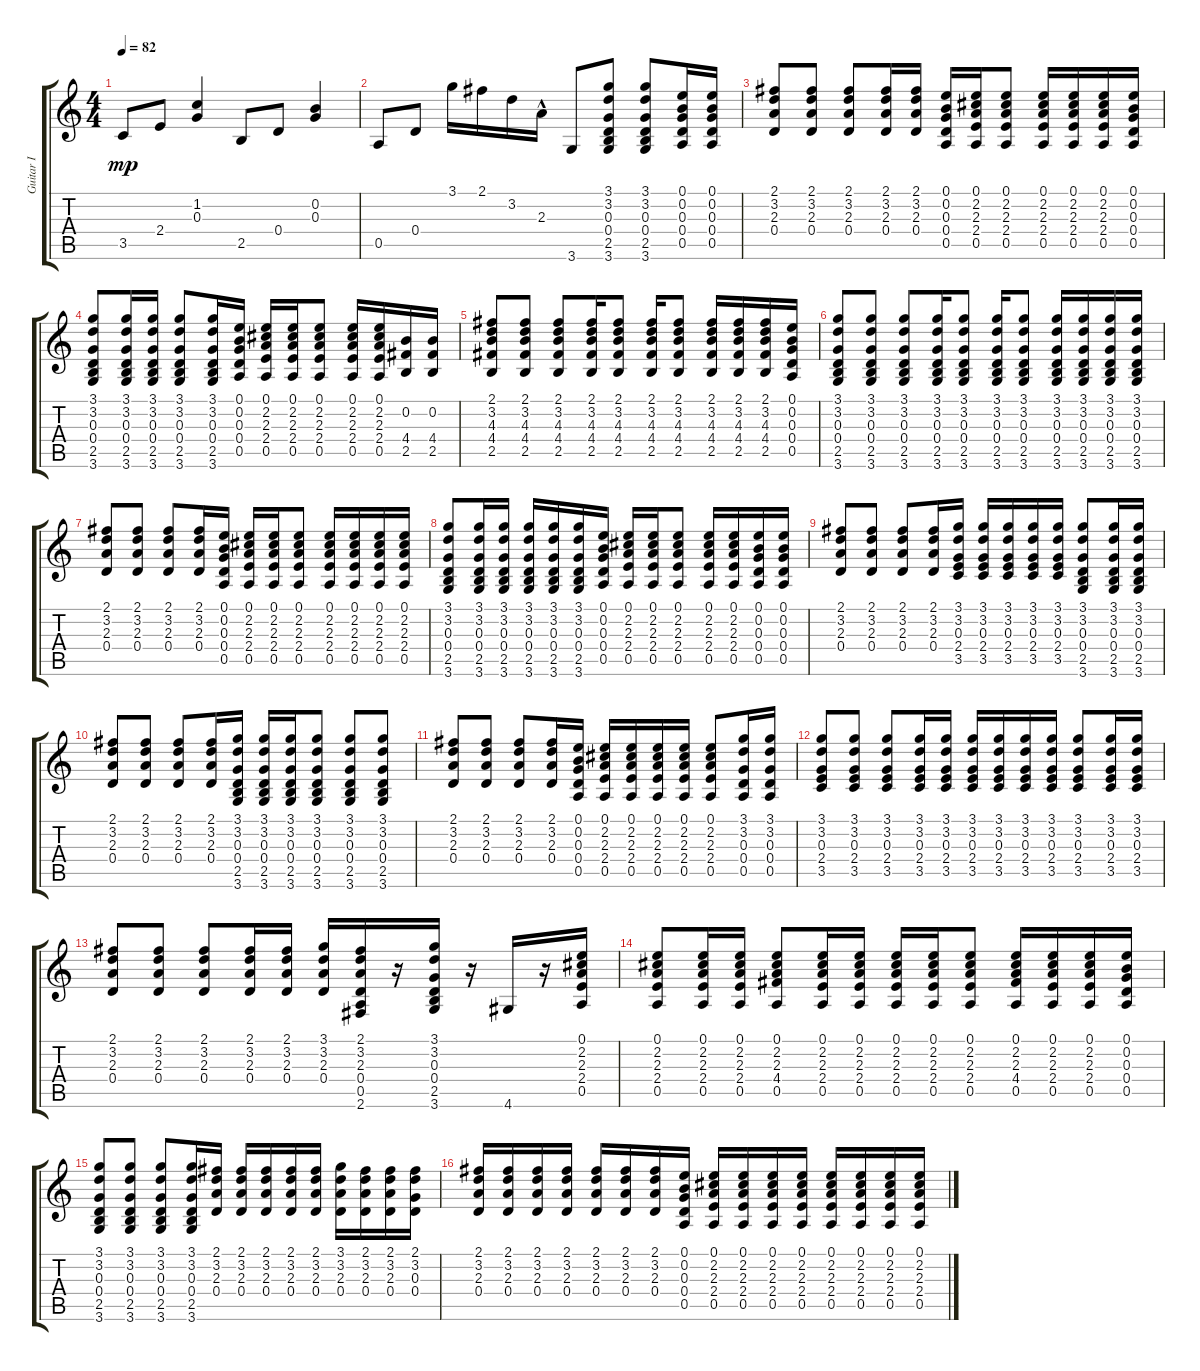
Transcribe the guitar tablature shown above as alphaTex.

\track ("Guitar I" "Guitar I") {instrument acousticguitarsteel}
\staff {score tabs}
\tuning (E4 B3 G3 D3 A2 E2) {hide}
\ts (4 4)
\tempo 82
\clef g2
\ks c
3.5.8{dy mp} 2.4.8 (1.2 0.3).4 2.5.8 0.4.8 (0.2 0.3).4 |
0.5.8 0.4.8 3.1.16 2.1.16 3.2.16 2.3{hac}.16 3.6.8 (3.1 3.2 0.3 0.4 2.5 3.6).8 (3.1 3.2 0.3 0.4 2.5 3.6).8 (0.1 0.2 0.3 0.4 0.5).16 (0.1 0.2 0.3 0.4 0.5).16 |
(2.1 3.2 2.3 0.4).8 (2.1 3.2 2.3 0.4).8 (2.1 3.2 2.3 0.4).8 (2.1 3.2 2.3 0.4).16 (2.1 3.2 2.3 0.4).16 (0.1 0.2 0.3 0.4 0.5).16 (0.1 2.2 2.3 2.4 0.5).16 (0.1 2.2 2.3 2.4 0.5).8 (0.1 2.2 2.3 2.4 0.5).16 (0.1 2.2 2.3 2.4 0.5).16 (0.1 2.2 2.3 2.4 0.5).16 (0.1 0.2 0.3 0.4 0.5).16 |
(3.1 3.2 0.3 0.4 2.5 3.6).8 (3.1 3.2 0.3 0.4 2.5 3.6).16 (3.1 3.2 0.3 0.4 2.5 3.6).16 (3.1 3.2 0.3 0.4 2.5 3.6).8 (3.1 3.2 0.3 0.4 2.5 3.6).16 (0.1 0.2 0.3 0.4 0.5).16 (0.1 2.2 2.3 2.4 0.5).16 (0.1 2.2 2.3 2.4 0.5).16 (0.1 2.2 2.3 2.4 0.5).8 (0.1 2.2 2.3 2.4 0.5).16 (0.1 2.2 2.3 2.4 0.5).16 (0.2 4.4 2.5).16 (0.2 4.4 2.5).16 |
(2.1 3.2 4.3 4.4 2.5).8 (2.1 3.2 4.3 4.4 2.5).8 (2.1 3.2 4.3 4.4 2.5).8 (2.1 3.2 4.3 4.4 2.5).16 (2.1 3.2 4.3 4.4 2.5).8 (2.1 3.2 4.3 4.4 2.5).16 (2.1 3.2 4.3 4.4 2.5).8 (2.1 3.2 4.3 4.4 2.5).16 (2.1 3.2 4.3 4.4 2.5).16 (2.1 3.2 4.3 4.4 2.5).16 (0.1 0.2 0.3 0.4 0.5).16 |
(3.1 3.2 0.3 0.4 2.5 3.6).8 (3.1 3.2 0.3 0.4 2.5 3.6).8 (3.1 3.2 0.3 0.4 2.5 3.6).8 (3.1 3.2 0.3 0.4 2.5 3.6).16 (3.1 3.2 0.3 0.4 2.5 3.6).8 (3.1 3.2 0.3 0.4 2.5 3.6).16 (3.1 3.2 0.3 0.4 2.5 3.6).8 (3.1 3.2 0.3 0.4 2.5 3.6).16 (3.1 3.2 0.3 0.4 2.5 3.6).16 (3.1 3.2 0.3 0.4 2.5 3.6).16 (3.1 3.2 0.3 0.4 2.5 3.6).16 |
(2.1 3.2 2.3 0.4).8 (2.1 3.2 2.3 0.4).8 (2.1 3.2 2.3 0.4).8 (2.1 3.2 2.3 0.4).16 (0.1 0.2 0.3 0.4 0.5).16 (0.1 2.2 2.3 2.4 0.5).16 (0.1 2.2 2.3 2.4 0.5).16 (0.1 2.2 2.3 2.4 0.5).8 (0.1 2.2 2.3 2.4 0.5).16 (0.1 2.2 2.3 2.4 0.5).16 (0.1 2.2 2.3 2.4 0.5).16 (0.1 2.2 2.3 2.4 0.5).16 |
(3.1 3.2 0.3 0.4 2.5 3.6).8 (3.1 3.2 0.3 0.4 2.5 3.6).16 (3.1 3.2 0.3 0.4 2.5 3.6).16 (3.1 3.2 0.3 0.4 2.5 3.6).16 (3.1 3.2 0.3 0.4 2.5 3.6).16 (3.1 3.2 0.3 0.4 2.5 3.6).16 (0.1 0.2 0.3 0.4 0.5).16 (0.1 2.2 2.3 2.4 0.5).16 (0.1 2.2 2.3 2.4 0.5).16 (0.1 2.2 2.3 2.4 0.5).8 (0.1 2.2 2.3 2.4 0.5).16 (0.1 2.2 2.3 2.4 0.5).16 (0.1 0.2 0.3 0.4 0.5).16 (0.1 0.2 0.3 0.4 0.5).16 |
(2.1 3.2 2.3 0.4).8 (2.1 3.2 2.3 0.4).8 (2.1 3.2 2.3 0.4).8 (2.1 3.2 2.3 0.4).16 (3.1 3.2 0.3 2.4 3.5).16 (3.1 3.2 0.3 2.4 3.5).16 (3.1 3.2 0.3 2.4 3.5).16 (3.1 3.2 0.3 2.4 3.5).16 (3.1 3.2 0.3 2.4 3.5).16 (3.1 3.2 0.3 0.4 2.5 3.6).8 (3.1 3.2 0.3 0.4 2.5 3.6).16 (3.1 3.2 0.3 0.4 2.5 3.6).16 |
(2.1 3.2 2.3 0.4).8 (2.1 3.2 2.3 0.4).8 (2.1 3.2 2.3 0.4).8 (2.1 3.2 2.3 0.4).16 (3.1 3.2 0.3 0.4 2.5 3.6).16 (3.1 3.2 0.3 0.4 2.5 3.6).16 (3.1 3.2 0.3 0.4 2.5 3.6).16 (3.1 3.2 0.3 0.4 2.5 3.6).8 (3.1 3.2 0.3 0.4 2.5 3.6).8 (3.1 3.2 0.3 0.4 2.5 3.6).8 |
(2.1 3.2 2.3 0.4).8 (2.1 3.2 2.3 0.4).8 (2.1 3.2 2.3 0.4).8 (2.1 3.2 2.3 0.4).16 (0.1 0.2 0.3 0.4 0.5).16 (0.1 2.2 2.3 2.4 0.5).16 (0.1 2.2 2.3 2.4 0.5).16 (0.1 2.2 2.3 2.4 0.5).16 (0.1 2.2 2.3 2.4 0.5).16 (0.1 2.2 2.3 2.4 0.5).8 (3.1 3.2 0.3 0.4 0.5).16 (3.1 3.2 0.3 0.4 0.5).16 |
(3.1 3.2 0.3 2.4 3.5).8 (3.1 3.2 0.3 2.4 3.5).8 (3.1 3.2 0.3 2.4 3.5).8 (3.1 3.2 0.3 2.4 3.5).16 (3.1 3.2 0.3 2.4 3.5).16 (3.1 3.2 0.3 2.4 3.5).16 (3.1 3.2 0.3 2.4 3.5).16 (3.1 3.2 0.3 2.4 3.5).16 (3.1 3.2 0.3 2.4 3.5).16 (3.1 3.2 0.3 2.4 3.5).8 (3.1 3.2 0.3 2.4 3.5).16 (3.1 3.2 0.3 2.4 3.5).16 |
(2.1 3.2 2.3 0.4).8 (2.1 3.2 2.3 0.4).8 (2.1 3.2 2.3 0.4).8 (2.1 3.2 2.3 0.4).16 (2.1 3.2 2.3 0.4).16 (3.1 3.2 2.3 0.4).16 (2.1 3.2 2.3 0.4 0.5 2.6).16 r.16 (3.1 3.2 0.3 0.4 2.5 3.6).16 r.16 4.6.16 r.16 (0.1 2.2 2.3 2.4 0.5).16 |
(0.1 2.2 2.3 2.4 0.5).8 (0.1 2.2 2.3 2.4 0.5).16 (0.1 2.2 2.3 2.4 0.5).16 (0.1 2.2 2.3 4.4 0.5).8 (0.1 2.2 2.3 2.4 0.5).16 (0.1 2.2 2.3 2.4 0.5).16 (0.1 2.2 2.3 2.4 0.5).16 (0.1 2.2 2.3 2.4 0.5).16 (0.1 2.2 2.3 2.4 0.5).8 (0.1 2.2 2.3 4.4 0.5).16 (0.1 2.2 2.3 2.4 0.5).16 (0.1 2.2 2.3 2.4 0.5).16 (0.1 0.2 0.3 0.4 0.5).16 |
(3.1 3.2 0.3 0.4 2.5 3.6).8 (3.1 3.2 0.3 0.4 2.5 3.6).8 (3.1 3.2 0.3 0.4 2.5 3.6).8 (3.1 3.2 0.3 0.4 2.5 3.6).16 (2.1 3.2 2.3 0.4).16 (2.1 3.2 2.3 0.4).16 (2.1 3.2 2.3 0.4).16 (2.1 3.2 2.3 0.4).16 (2.1 3.2 2.3 0.4).16 (3.1 3.2 2.3 0.4).16 (2.1 3.2 2.3 0.4).16 (2.1 3.2 2.3 0.4).16 (2.1 3.2 0.3 0.4).16 |
(2.1 3.2 2.3 0.4).16 (2.1 3.2 2.3 0.4).16 (2.1 3.2 2.3 0.4).16 (2.1 3.2 2.3 0.4).16 (2.1 3.2 2.3 0.4).16 (2.1 3.2 2.3 0.4).16 (2.1 3.2 2.3 0.4).16 (0.1 0.2 0.3 0.4 0.5).16 (0.1 2.2 2.3 2.4 0.5).16 (0.1 2.2 2.3 2.4 0.5).16 (0.1 2.2 2.3 2.4 0.5).16 (0.1 2.2 2.3 2.4 0.5).16 (0.1 2.2 2.3 2.4 0.5).16 (0.1 2.2 2.3 2.4 0.5).16 (0.1 2.2 2.3 2.4 0.5).16 (0.1 2.2 2.3 2.4 0.5).16
